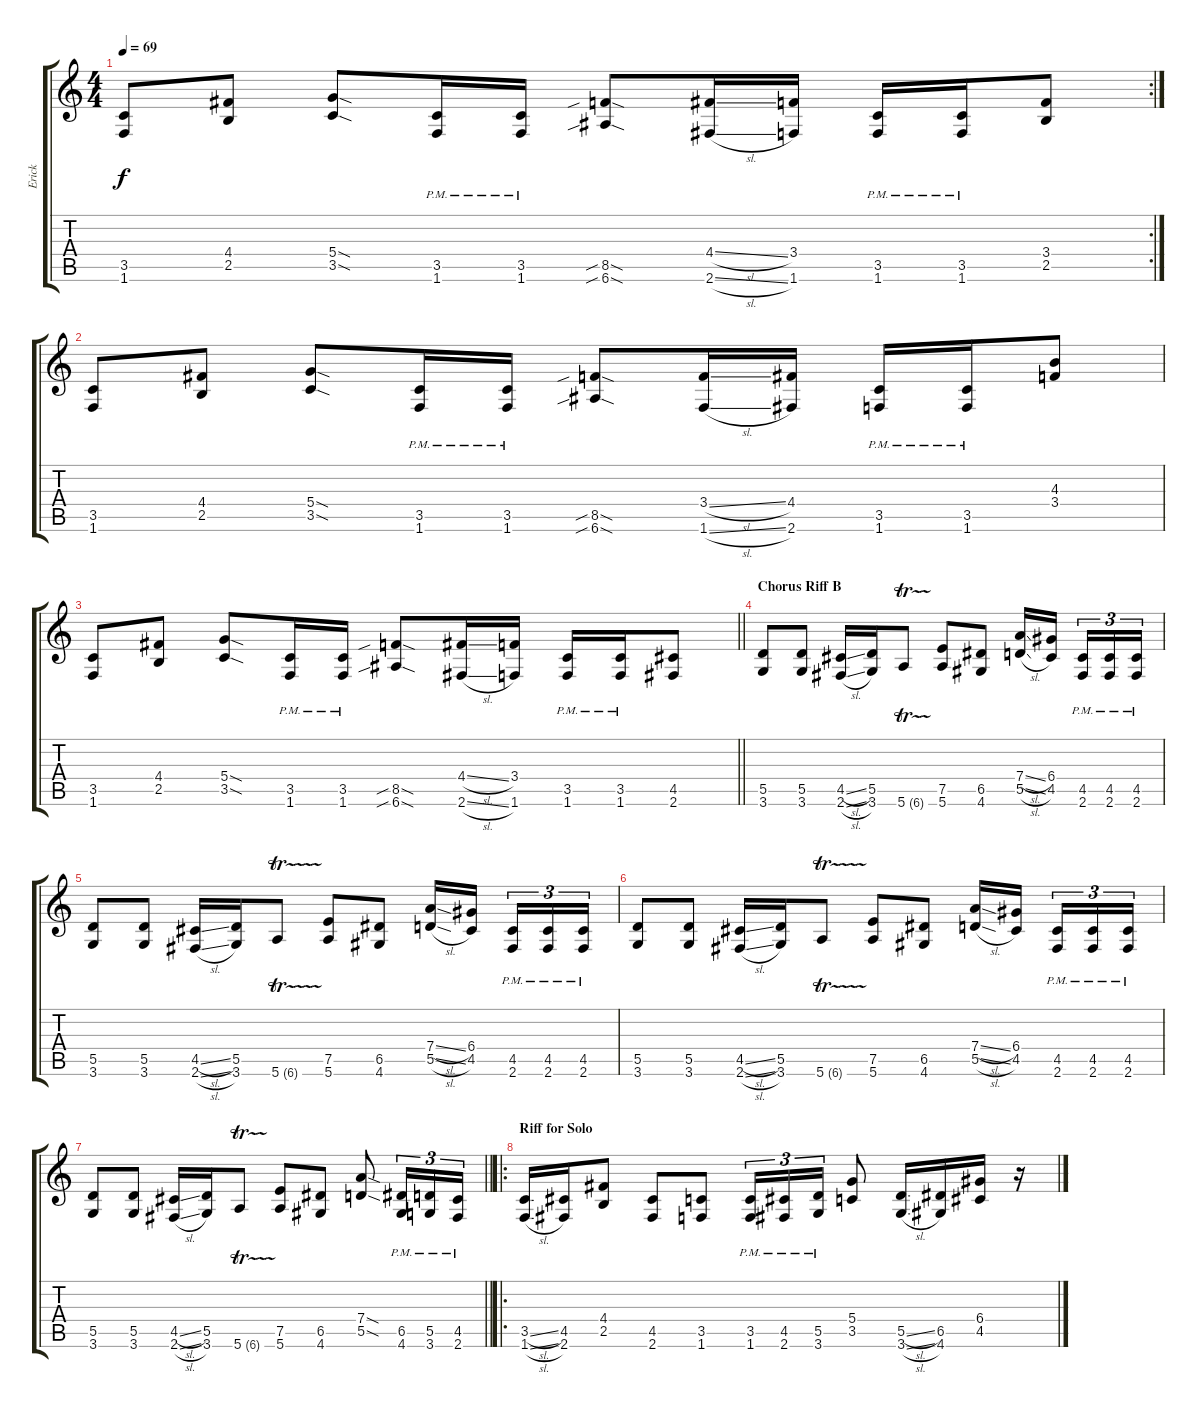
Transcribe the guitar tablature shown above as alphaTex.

\track ("Erick" "Erick") {instrument distortionguitar}
\staff {score tabs}
\tuning (E4 B3 G3 D3 A2 E2) {hide}
\rc 2
\ts (4 4)
\tempo 69
\clef g2
\ks c
(3.5 1.6).8{dy f} (4.4 2.5).8 (5.4{sod} 3.5{sod}).8 (3.5{pm} 1.6{pm}).16 (3.5{pm} 1.6{pm}).16 (8.5{sib sod} 6.6{sib sod}).8 (4.4{sl} 2.6{sl}).16 (3.4 1.6).16 (3.5{pm} 1.6{pm}).16 (3.5{pm} 1.6{pm}).16 (3.4 2.5).8 |
(3.5 1.6).8 (4.4 2.5).8 (5.4{sod} 3.5{sod}).8 (3.5{pm} 1.6{pm}).16 (3.5{pm} 1.6{pm}).16 (8.5{sib sod} 6.6{sib sod}).8 (3.4{sl} 1.6{sl}).16 (4.4 2.6).16 (3.5{pm} 1.6{pm}).16 (3.5{pm} 1.6{pm}).16 (4.3 3.4).8 |
\barLineRight lightlight
(3.5 1.6).8 (4.4 2.5).8 (5.4{sod} 3.5{sod}).8 (3.5{pm} 1.6{pm}).16 (3.5{pm} 1.6{pm}).16 (8.5{sib sod} 6.6{sib sod}).8 (4.4{sl} 2.6{sl}).16 (3.4 1.6).16 (3.5{pm} 1.6{pm}).16 (3.5{pm} 1.6{pm}).16 (4.5 2.6).8 |
\section ("" "Chorus Riff B")
(5.5 3.6).8 (5.5 3.6).8 (4.5{sl} 2.6{sl}).16 (5.5 3.6).16 5.6{tr (6 32)}.8 (7.5 5.6).8 (6.5 4.6).8 (7.4{sl} 5.5{sl}).16 (6.4 4.5).16{beam splitsecondary} (4.5{pm} 2.6{pm}).16{tu (3 2)} (4.5{pm} 2.6{pm}).16{tu (3 2)} (4.5{pm} 2.6{pm}).16{tu (3 2)} |
(5.5 3.6).8 (5.5 3.6).8 (4.5{sl} 2.6{sl}).16 (5.5 3.6).16 5.6{tr (6 32)}.8 (7.5 5.6).8 (6.5 4.6).8 (7.4{sl} 5.5{sl}).16 (6.4 4.5).16{beam splitsecondary} (4.5{pm} 2.6{pm}).16{tu (3 2)} (4.5{pm} 2.6{pm}).16{tu (3 2)} (4.5{pm} 2.6{pm}).16{tu (3 2)} |
(5.5 3.6).8 (5.5 3.6).8 (4.5{sl} 2.6{sl}).16 (5.5 3.6).16 5.6{tr (6 32)}.8 (7.5 5.6).8 (6.5 4.6).8 (7.4{sl} 5.5{sl}).16 (6.4 4.5).16{beam splitsecondary} (4.5{pm} 2.6{pm}).16{tu (3 2)} (4.5{pm} 2.6{pm}).16{tu (3 2)} (4.5{pm} 2.6{pm}).16{tu (3 2)} |
\barLineRight lightlight
(5.5 3.6).8 (5.5 3.6).8 (4.5{sl} 2.6{sl}).16 (5.5 3.6).16 5.6{tr (6 32)}.8 (7.5 5.6).8 (6.5 4.6).8 (7.4{sod} 5.5{sod}).8 (6.5{pm} 4.6{pm}).16{tu (3 2)} (5.5{pm} 3.6{pm}).16{tu (3 2)} (4.5{pm} 2.6{pm}).16{tu (3 2)} |
\ro
\section ("" "Riff for Solo ")
(3.5{sl} 1.6{sl}).16 (4.5 2.6).16 (4.4 2.5).8 (4.5 2.6).8 (3.5 1.6).8 (3.5{pm} 1.6{pm}).16{tu (3 2)} (4.5{pm} 2.6{pm}).16{tu (3 2)} (5.5{pm} 3.6{pm}).16{tu (3 2)} (5.4 3.5).8 (5.5{sl} 3.6{sl}).16 (6.5 4.6).16 (6.4 4.5).16 r.16
